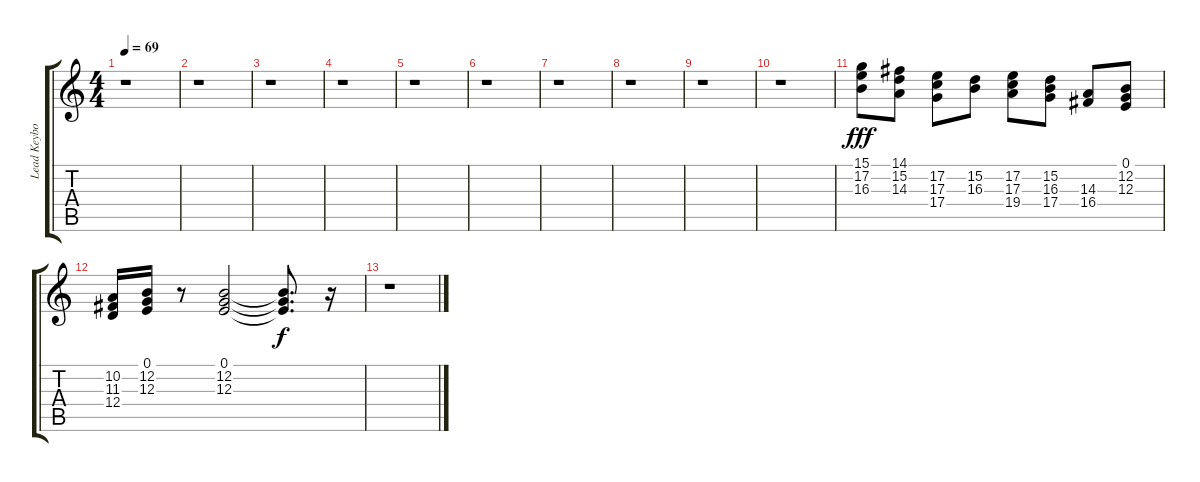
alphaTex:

\track ("Lead Keyboard" "Lead Keybo") {instrument brasssection}
\staff {score tabs}
\tuning (E4 B3 G3 D3 A2 E2) {hide}
\ts (4 4)
\tempo 69
\clef g2
\ks c
r.1{dy f} |
r.1 |
r.1 |
r.1 |
r.1 |
r.1 |
r.1 |
r.1 |
r.1 |
r.1 |
(15.1 17.2 16.3).8{dy fff} (14.1 15.2 14.3).8 (17.2 17.3 17.4).8 (15.2 16.3).8 (17.2 17.3 19.4).8 (15.2 16.3 17.4).8 (14.3 16.4).8 (0.1 12.2 12.3).8 |
(10.2 11.3 12.4).16 (0.1 12.2 12.3).16 r.8 (0.1 12.2 12.3).2 (0.1{t} 12.2{t} 12.3{t}).8{d dy f} r.16 |
r.1
